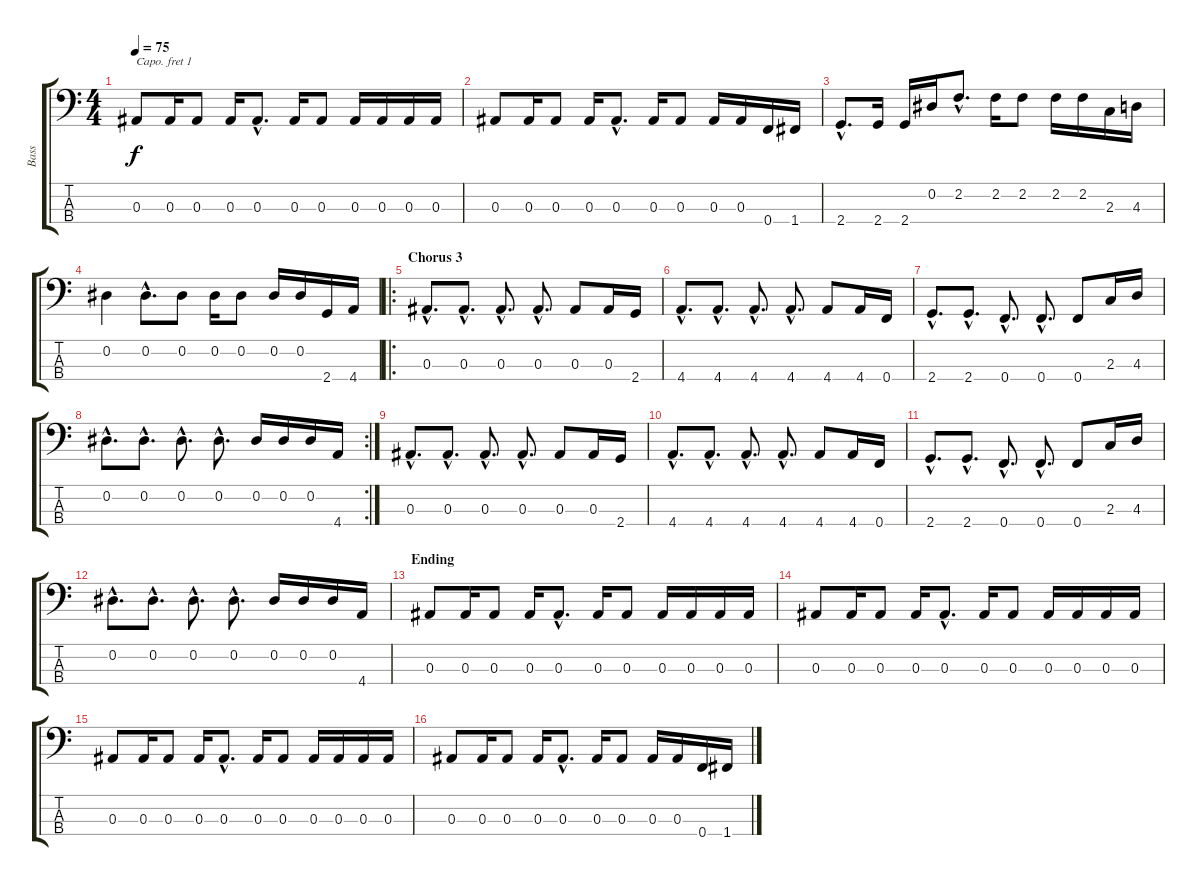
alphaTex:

\track ("Bass" "Bass") {instrument electricbassfinger}
\staff {score tabs}
\capo 1
\tuning (G2 D2 A1 E1) {hide}
\ts (4 4)
\tempo 75
\clef f4
\ks c
0.3.8{dy f} 0.3.16 0.3.8 0.3.16 0.3{hac}.8{d} 0.3.16 0.3.8 0.3.16 0.3.16 0.3.16 0.3.16 |
0.3.8 0.3.16 0.3.8 0.3.16 0.3{hac}.8{d} 0.3.16 0.3.8 0.3.16 0.3.16 0.4.16 1.4.16 |
2.4{hac}.8{d} 2.4.16 2.4.16 0.2.16 2.2{hac}.8{d} 2.2.16 2.2.8 2.2.16 2.2.16 2.3.16 4.3.16 |
0.2.4 0.2{hac}.8{d} 0.2.8 0.2.16 0.2.8 0.2.16 0.2.16 2.4.16 4.4.16 |
\ro
\section ("" "Chorus 3")
0.3{hac}.8{d} 0.3{hac}.8{d} 0.3{hac}.8{d} 0.3{hac}.8{d} 0.3.8 0.3.16 2.4.16 |
4.4{hac}.8{d} 4.4{hac}.8{d} 4.4{hac}.8{d} 4.4{hac}.8{d} 4.4.8 4.4.16 0.4.16 |
2.4{hac}.8{d} 2.4{hac}.8{d} 0.4{hac}.8{d} 0.4{hac}.8{d} 0.4.8 2.3.16 4.3.16 |
\rc 2
0.2{hac}.8{d} 0.2{hac}.8{d} 0.2{hac}.8{d} 0.2{hac}.8{d} 0.2.16 0.2.16 0.2.16 4.4.16 |
0.3{hac}.8{d} 0.3{hac}.8{d} 0.3{hac}.8{d} 0.3{hac}.8{d} 0.3.8 0.3.16 2.4.16 |
4.4{hac}.8{d} 4.4{hac}.8{d} 4.4{hac}.8{d} 4.4{hac}.8{d} 4.4.8 4.4.16 0.4.16 |
2.4{hac}.8{d} 2.4{hac}.8{d} 0.4{hac}.8{d} 0.4{hac}.8{d} 0.4.8 2.3.16 4.3.16 |
0.2{hac}.8{d} 0.2{hac}.8{d} 0.2{hac}.8{d} 0.2{hac}.8{d} 0.2.16 0.2.16 0.2.16 4.4.16 |
\section ("" "Ending")
0.3.8 0.3.16 0.3.8 0.3.16 0.3{hac}.8{d} 0.3.16 0.3.8 0.3.16 0.3.16 0.3.16 0.3.16 |
0.3.8 0.3.16 0.3.8 0.3.16 0.3{hac}.8{d} 0.3.16 0.3.8 0.3.16 0.3.16 0.3.16 0.3.16 |
0.3.8 0.3.16 0.3.8 0.3.16 0.3{hac}.8{d} 0.3.16 0.3.8 0.3.16 0.3.16 0.3.16 0.3.16 |
0.3.8 0.3.16 0.3.8 0.3.16 0.3{hac}.8{d} 0.3.16 0.3.8 0.3.16 0.3.16 0.4.16 1.4.16
